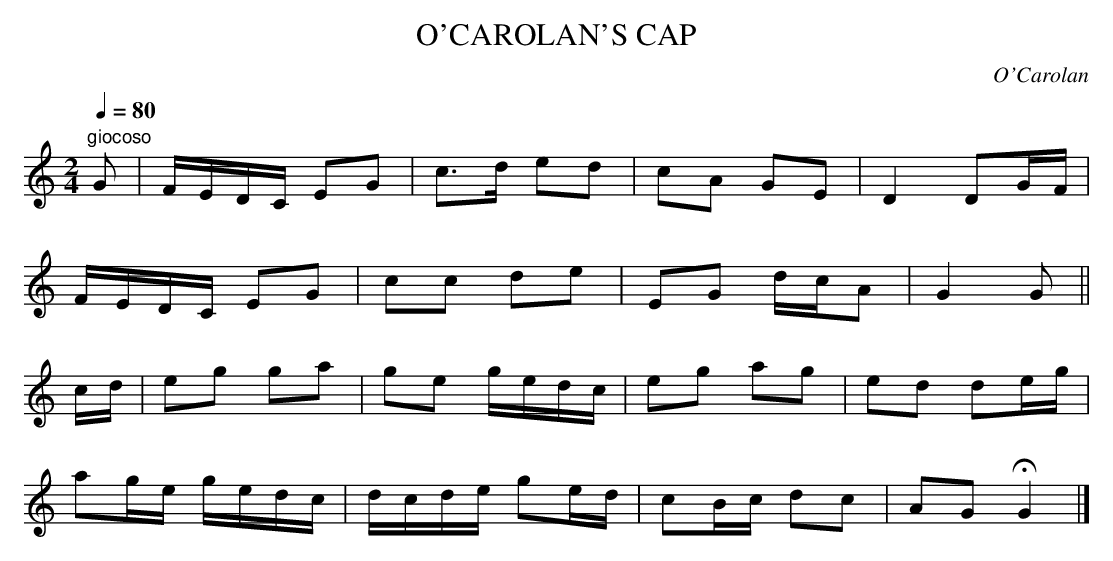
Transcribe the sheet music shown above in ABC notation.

X:1
T:O'CAROLAN'S CAP
C:O'Carolan
Q:1/4=80
M:2/4
L:1/16
K:C
"giocoso"
G2|FEDC E2G2|c3d e2d2|c2A2 G2E2|D4 D2GF|
FEDC E2G2|c2c2 d2e2|E2G2 dcA2|G4G2||
cd|e2g2 g2a2|g2e2 gedc|e2g2 a2g2|e2d2 d2eg|
a2ge gedc|dcde g2ed|c2Bc d2c2|A2G2 HG4 |]
